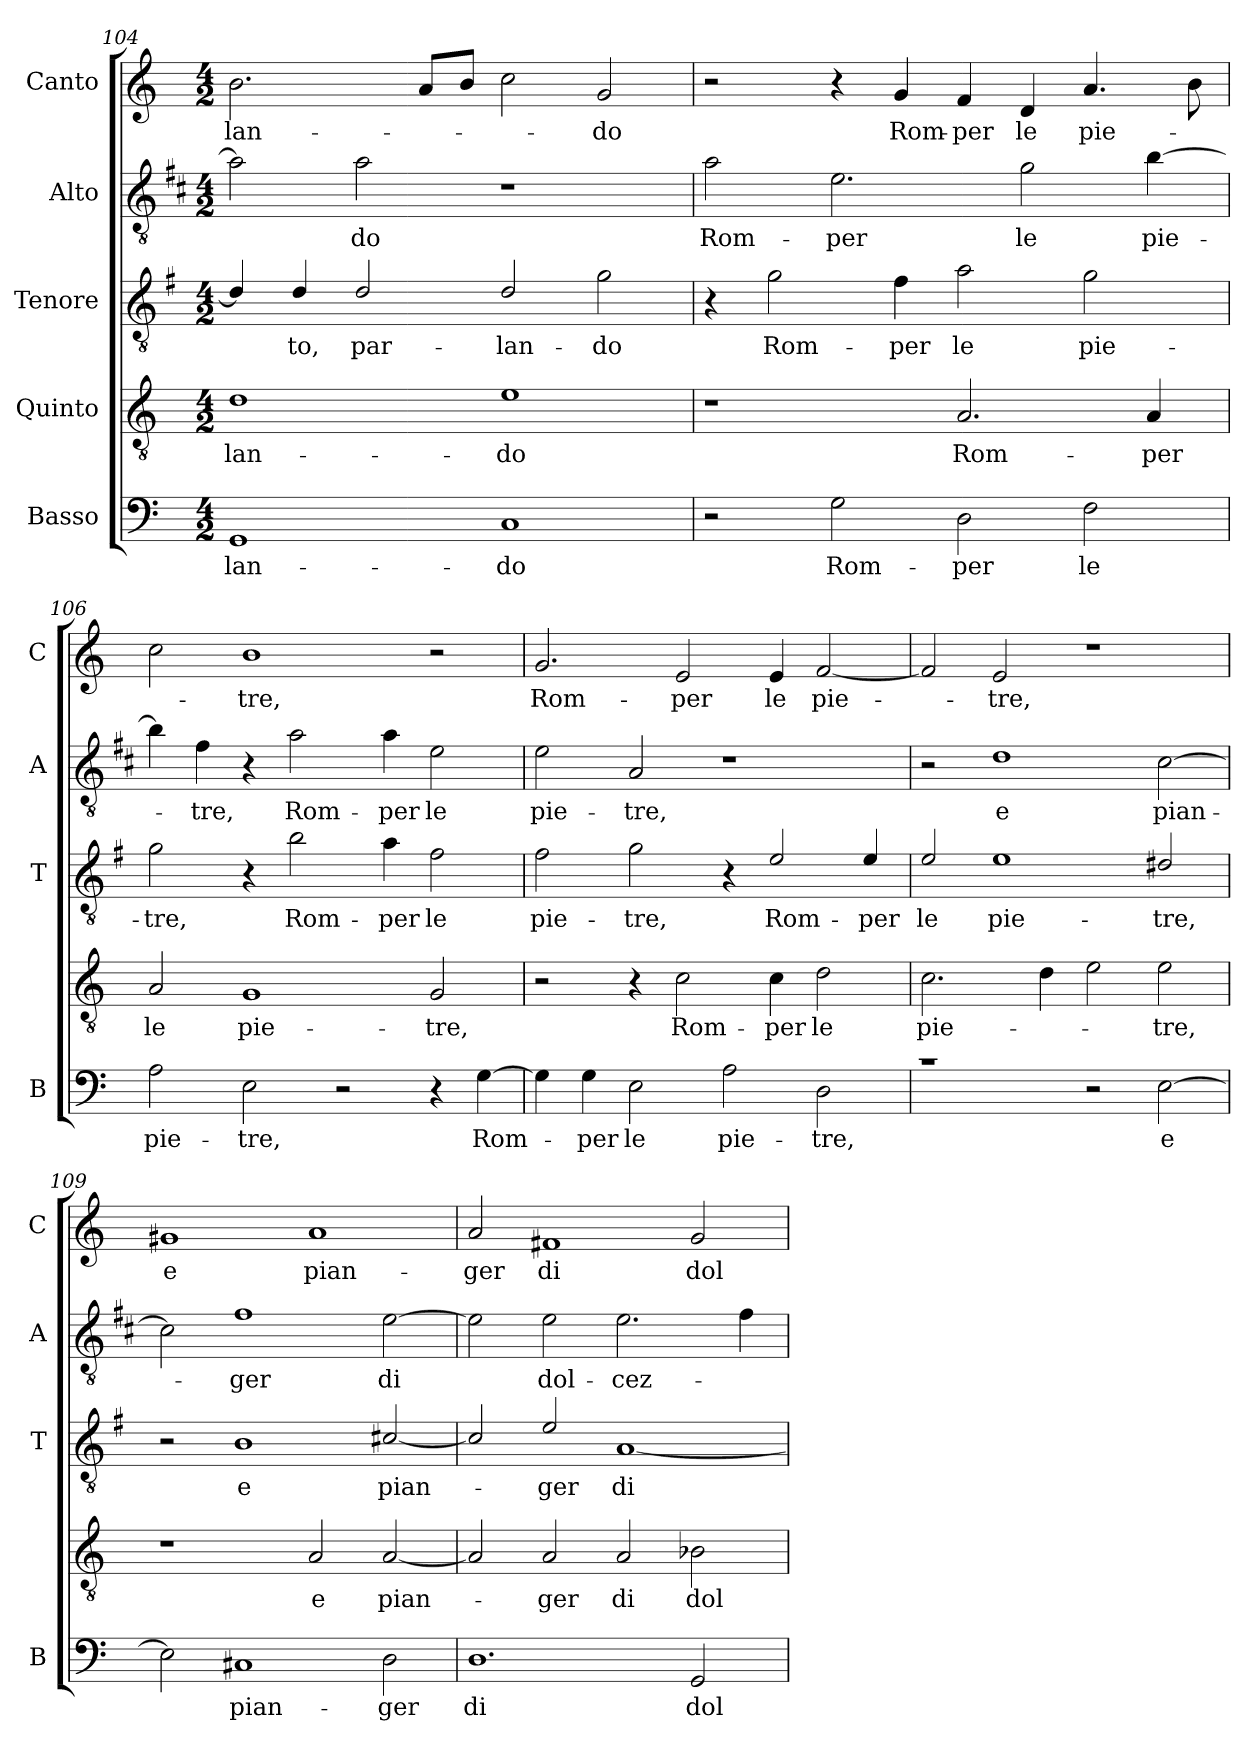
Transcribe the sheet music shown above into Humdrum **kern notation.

**kern	**text	**kern	**text	**kern	**text	**kern	**text	**kern	**text
*part5	*part5	*part4	*part4	*part3	*part3	*part2	*part2	*part1	*part1
*staff5	*staff5	*staff4	*staff4	*staff3	*staff3	*staff2	*staff2	*staff1	*staff1
*I"Basso	*	*I"Quinto	*	*I"Tenore	*	*I"Alto	*	*I"Canto	*
*I'B	*	*	*	*I'T	*	*I'A	*	*I'C	*
*clefF4	*	*clefGv2	*	*clefGv2	*	*clefGv2	*	*clefG2	*
*	*	*	*	*ITrd4c7	*	*ITrd1c2	*	*	*
*k[]	*	*k[]	*	*k[]	*	*k[]	*	*k[]	*
*C:	*	*C:	*	*C:	*	*C:	*	*C:	*
*M4/2	*	*M4/2	*	*M4/2	*	*M4/2	*	*M4/2	*
=104	=104	=104	=104	=104	=104	=104	=104	=104	=104
!	!LO:LY:b	!	!LO:LY:b	!	!	!	!	!	!LO:LY:b
1GG	-lan-	1d	-lan-	4G/]	.	2g\]	.	2.b\	-lan-
!	!	!	!	!	!LO:LY:b	!	!	!	!
.	.	.	.	4G/	-to,	.	.	.	.
!	!	!	!	!	!LO:LY:b	!	!LO:LY:b	!	!
.	.	.	.	2G/	par-	2g\	-do	.	.
.	.	.	.	.	.	.	.	8a/L	.
.	.	.	.	.	.	.	.	8b/J	.
!	!LO:LY:b	!	!LO:LY:b	!	!LO:LY:b	!	!	!	!
1C	-do	1e	-do	2G/	-lan-	1r	.	2cc\	.
!	!	!	!	!	!LO:LY:b	!	!	!	!LO:LY:b
.	.	.	.	2c\	-do	.	.	2g/	-do
=105	=105	=105	=105	=105	=105	=105	=105	=105	=105
!	!	!	!	!	!	!	!LO:LY:b	!	!
2r	.	1r	.	4r	.	2g\	Rom-	2r	.
!	!	!	!	!	!LO:LY:b	!	!	!	!
.	.	.	.	2c\	Rom-	.	.	.	.
!	!LO:LY:b	!	!	!	!	!	!LO:LY:b	!	!
2G\	Rom-	.	.	.	.	2.d\	-per	4r	.
!	!	!	!	!	!LO:LY:b	!	!	!	!LO:LY:b
.	.	.	.	4B\	-per	.	.	4g/	Rom-
!	!LO:LY:b	!	!LO:LY:b	!	!LO:LY:b	!	!	!	!LO:LY:b
2D\	-per	2.A/	Rom-	2d\	le	.	.	4f/	-per
!	!	!	!	!	!	!	!LO:LY:b	!	!LO:LY:b
.	.	.	.	.	.	2f\	le	4d/	le
!	!LO:LY:b	!	!	!	!LO:LY:b	!	!	!	!LO:LY:b
2F\	le	.	.	2c\	pie-	.	.	4.a/	pie-
!	!	!	!LO:LY:b	!	!	!	!LO:LY:b	!	!
.	.	4A/	-per	.	.	[4a\	pie-	.	.
.	.	.	.	.	.	.	.	8b\	.
!!LO:LB:g=z
=106	=106	=106	=106	=106	=106	=106	=106	=106	=106
!	!LO:LY:b	!	!LO:LY:b	!	!LO:LY:b	!	!	!	!
2A\	pie-	2A/	le	2c\	-tre,	4a\]	.	2cc\	.
!	!	!	!	!	!	!	!LO:LY:b	!	!
.	.	.	.	.	.	4e\	-tre,	.	.
!	!LO:LY:b	!	!LO:LY:b	!	!	!	!	!	!LO:LY:b
2E\	-tre,	1G	pie-	4r	.	4r	.	1b	-tre,
!	!	!	!	!	!LO:LY:b	!	!LO:LY:b	!	!
.	.	.	.	2e\	Rom-	2g\	Rom-	.	.
2r	.	.	.	.	.	.	.	.	.
!	!	!	!	!	!LO:LY:b	!	!LO:LY:b	!	!
.	.	.	.	4d\	-per	4g\	-per	.	.
!	!	!	!LO:LY:b	!	!LO:LY:b	!	!LO:LY:b	!	!
4r	.	2G/	-tre,	2B\	le	2d\	le	2r	.
!	!LO:LY:b	!	!	!	!	!	!	!	!
[4G\	Rom-	.	.	.	.	.	.	.	.
=107	=107	=107	=107	=107	=107	=107	=107	=107	=107
!	!	!	!	!	!LO:LY:b	!	!LO:LY:b	!	!LO:LY:b
4G\]	.	2r	.	2B\	pie-	2d\	pie-	2.g/	Rom-
!	!LO:LY:b	!	!	!	!	!	!	!	!
4G\	-per	.	.	.	.	.	.	.	.
!	!LO:LY:b	!	!	!	!LO:LY:b	!	!LO:LY:b	!	!
2E\	le	4r	.	2c\	-tre,	2G/	-tre,	.	.
!	!	!	!LO:LY:b	!	!	!	!	!	!LO:LY:b
.	.	2c\	Rom-	.	.	.	.	2e/	-per
!	!LO:LY:b	!	!	!	!	!	!	!	!
2A\	pie-	.	.	4r	.	1r	.	.	.
!	!	!	!LO:LY:b	!	!LO:LY:b	!	!	!	!LO:LY:b
.	.	4c\	-per	2A/	Rom-	.	.	4e/	le
!	!LO:LY:b	!	!LO:LY:b	!	!	!	!	!	!LO:LY:b
2D\	-tre,	2d\	le	.	.	.	.	[2f/	pie-
!	!	!	!	!	!LO:LY:b	!	!	!	!
.	.	.	.	4A/	-per	.	.	.	.
=108	=108	=108	=108	=108	=108	=108	=108	=108	=108
!	!	!	!LO:LY:b	!	!LO:LY:b	!	!	!	!
1rc	.	2.c\	pie-	2A/	le	2r	.	2f/]	.
!	!	!	!	!	!LO:LY:b	!	!LO:LY:b	!	!LO:LY:b
.	.	.	.	1A	pie-	1c	e	2e/	-tre,
.	.	4d\	.	.	.	.	.	.	.
2r	.	2e\	.	.	.	.	.	1r	.
!	!LO:LY:b	!	!LO:LY:b	!	!LO:LY:b	!	!LO:LY:b	!	!
[2E\	e	2e\	-tre,	2G#X/	-tre,	[2B\	pian-	.	.
=109	=109	=109	=109	=109	=109	=109	=109	=109	=109
!	!	!	!	!	!	!	!	!	!LO:LY:b
2E\]	.	1r	.	2r	.	2B\]	.	1g#X	e
!	!LO:LY:b	!	!	!	!LO:LY:b	!	!LO:LY:b	!	!
1C#X	pian-	.	.	1E	e	1e	-ger	.	.
!	!	!	!LO:LY:b	!	!	!	!	!	!LO:LY:b
.	.	2A/	e	.	.	.	.	1a	pian-
!	!LO:LY:b	!	!LO:LY:b	!	!LO:LY:b	!	!LO:LY:b	!	!
2D\	-ger	[2A/	pian-	[2F#X/	pian-	[2d\	di	.	.
=110	=110	=110	=110	=110	=110	=110	=110	=110	=110
!	!LO:LY:b	!	!	!	!	!	!	!	!LO:LY:b
1.D	di	2A/]	.	2F#/]	.	2d\]	.	2a/	-ger
!	!	!	!LO:LY:b	!	!LO:LY:b	!	!LO:LY:b	!	!LO:LY:b
.	.	2A/	-ger	2A/	-ger	2d\	dol-	1f#X	di
!	!	!	!LO:LY:b	!	!LO:LY:b	!	!LO:LY:b	!	!
.	.	2A/	di	[1D	di	2.d\	-cez-	.	.
!	!LO:LY:b	!	!LO:LY:b	!	!	!	!	!	!LO:LY:b
2GG/	dol-	2B-X\	dol-	.	.	.	.	2g/	dol-
.	.	.	.	.	.	4e\	.	.	.
=	=	=	=	=	=	=	=	=	=
*-	*-	*-	*-	*-	*-	*-	*-	*-	*-
